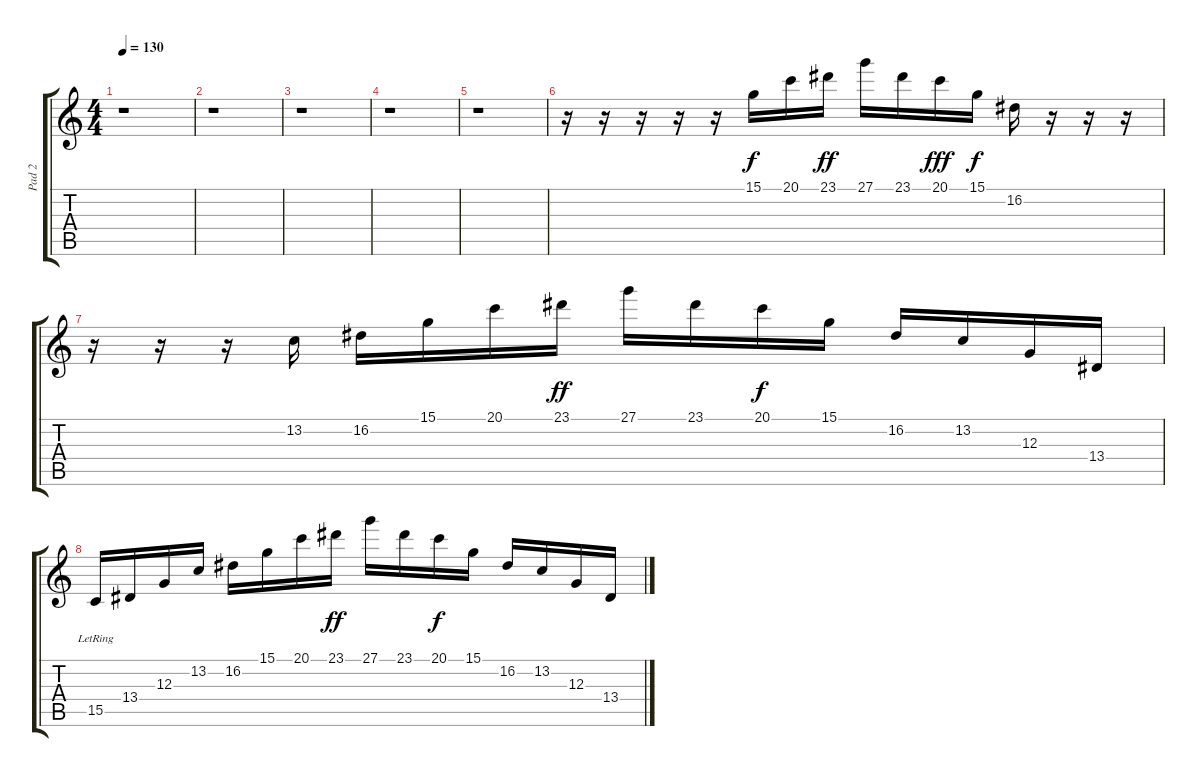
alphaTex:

\track ("Pad 2" "Pad 2") {instrument pad3polysynth}
\staff {score tabs}
\tuning (E4 B3 G3 D3 A2 E2) {hide}
\ts (4 4)
\tempo 130
\clef g2
\ks c
r.1{dy f instrument pad3polysynth} |
r.1 |
r.1 |
r.1 |
r.1 |
r.16 r.16 r.16 r.16 r.16 15.1.16{volume 10} 20.1.16 23.1.16{dy ff} 27.1.16 23.1.16 20.1.16{dy fff} 15.1.16{dy f} 16.2.16 r.16 r.16 r.16 |
r.16 r.16 r.16 13.2.16 16.2.16 15.1.16 20.1.16 23.1.16{dy ff} 27.1.16 23.1.16 20.1.16{dy f} 15.1.16 16.2.16 13.2.16 12.3.16 13.4.16 |
15.5{lr}.16 13.4.16 12.3.16 13.2.16 16.2.16 15.1.16 20.1.16 23.1.16{dy ff} 27.1.16 23.1.16 20.1.16{dy f} 15.1.16 16.2.16 13.2.16 12.3.16 13.4.16
